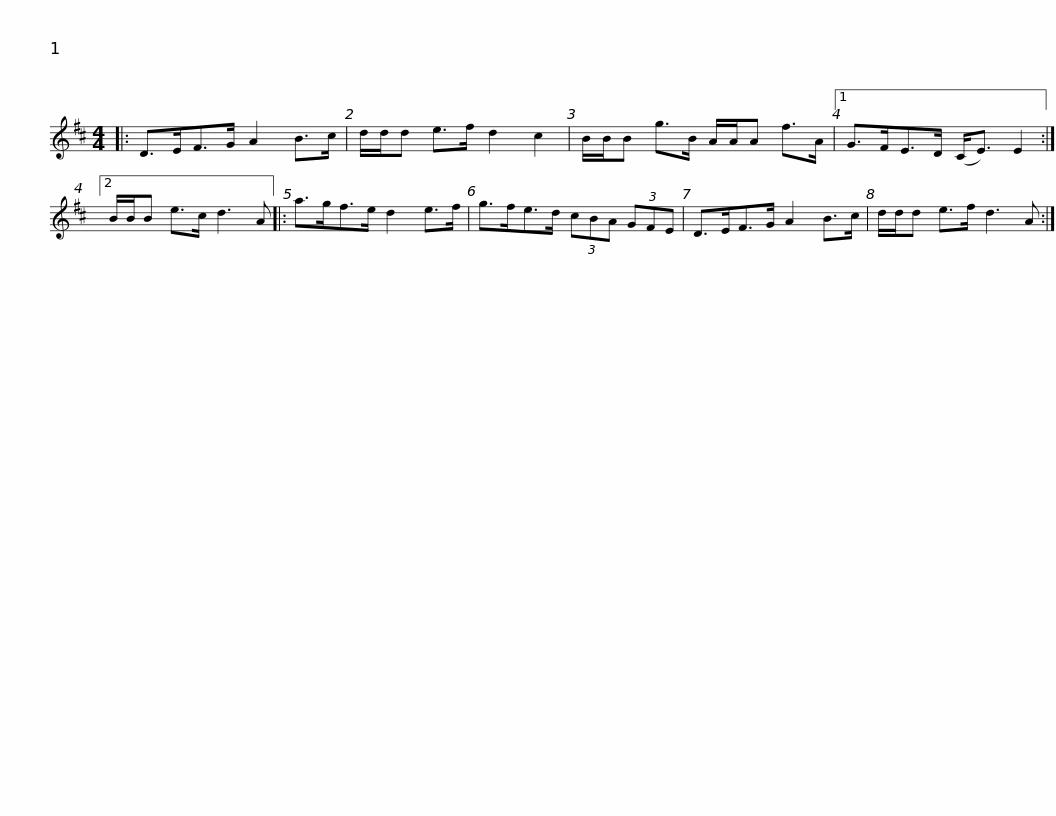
X:1
L:1/8
M:4/4
I:linebreak $
K:D
V:1 treble
V:1
|: D>EF>G A2 B>c | d/d/d e>f d2 c2 | B/B/B g>B A/A/A f>A |1 G>FE>D (C<E) E2 :|2$ B/B/B e>c d3 A |: %5
 a>gf>e d2 e>f | g>fe>d (3cBA (3GFE | D>EF>G A2 B>c | d/d/d e>f d3 A :| %9
